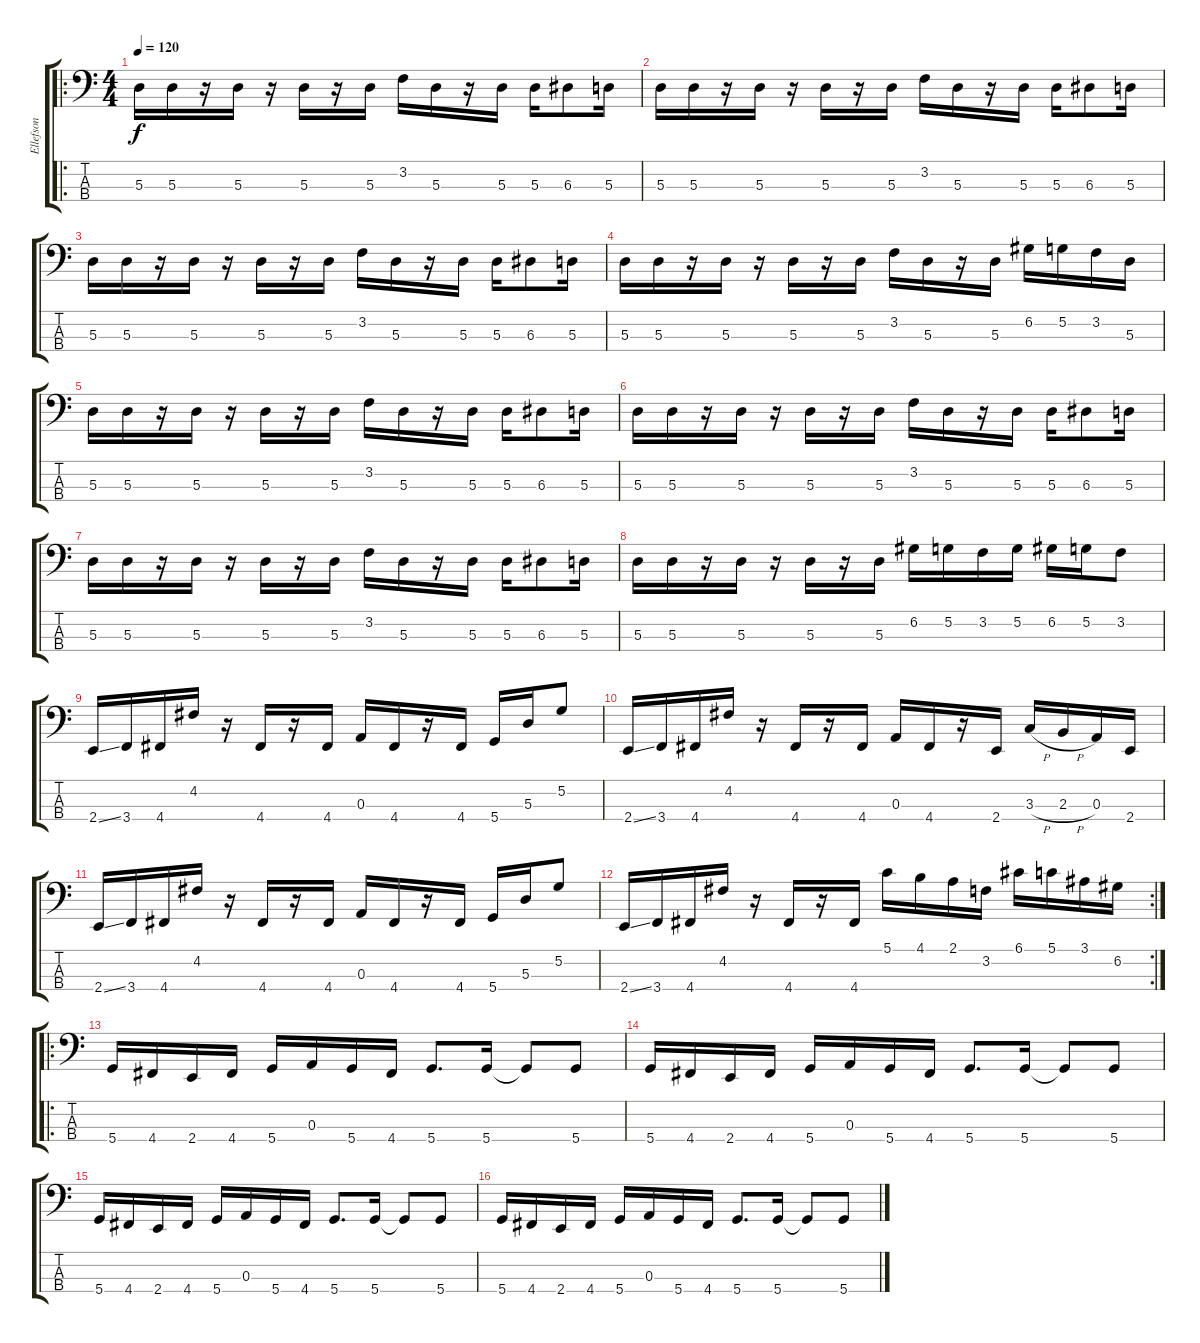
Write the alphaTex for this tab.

\track ("Ellefson" "Ellefson") {instrument electricbasspick}
\staff {score tabs}
\tuning (G2 D2 A1 D1) {hide}
\ro
\ts (4 4)
\tempo 120
\clef f4
\ks c
5.3.16{dy f} 5.3.16 r.16 5.3.16 r.16 5.3.16 r.16 5.3.16 3.2.16 5.3.16 r.16 5.3.16 5.3.16 6.3.8 5.3.16 |
5.3.16 5.3.16 r.16 5.3.16 r.16 5.3.16 r.16 5.3.16 3.2.16 5.3.16 r.16 5.3.16 5.3.16 6.3.8 5.3.16 |
5.3.16 5.3.16 r.16 5.3.16 r.16 5.3.16 r.16 5.3.16 3.2.16 5.3.16 r.16 5.3.16 5.3.16 6.3.8 5.3.16 |
5.3.16 5.3.16 r.16 5.3.16 r.16 5.3.16 r.16 5.3.16 3.2.16 5.3.16 r.16 5.3.16 6.2.16 5.2.16 3.2.16 5.3.16 |
5.3.16 5.3.16 r.16 5.3.16 r.16 5.3.16 r.16 5.3.16 3.2.16 5.3.16 r.16 5.3.16 5.3.16 6.3.8 5.3.16 |
5.3.16 5.3.16 r.16 5.3.16 r.16 5.3.16 r.16 5.3.16 3.2.16 5.3.16 r.16 5.3.16 5.3.16 6.3.8 5.3.16 |
5.3.16 5.3.16 r.16 5.3.16 r.16 5.3.16 r.16 5.3.16 3.2.16 5.3.16 r.16 5.3.16 5.3.16 6.3.8 5.3.16 |
5.3.16 5.3.16 r.16 5.3.16 r.16 5.3.16 r.16 5.3.16 6.2.16 5.2.16 3.2.16 5.2.16 6.2.16 5.2.16 3.2.8 |
2.4{ss}.16 3.4.16 4.4.16 4.2.16 r.16 4.4.16 r.16 4.4.16 0.3.16 4.4.16 r.16 4.4.16 5.4.16 5.3.16 5.2.8 |
2.4{ss}.16 3.4.16 4.4.16 4.2.16 r.16 4.4.16 r.16 4.4.16 0.3.16 4.4.16 r.16 2.4.16 3.3{h}.16 2.3{h}.16 0.3.16 2.4.16 |
2.4{ss}.16 3.4.16 4.4.16 4.2.16 r.16 4.4.16 r.16 4.4.16 0.3.16 4.4.16 r.16 4.4.16 5.4.16 5.3.16 5.2.8 |
\rc 2
2.4{ss}.16 3.4.16 4.4.16 4.2.16 r.16 4.4.16 r.16 4.4.16 5.1.16 4.1.16 2.1.16 3.2.16 6.1.16 5.1.16 3.1.16 6.2.16 |
\ro
5.4.16 4.4.16 2.4.16 4.4.16 5.4.16 0.3.16 5.4.16 4.4.16 5.4.8{d} 5.4.16 5.4{t}.8 5.4.8 |
5.4.16 4.4.16 2.4.16 4.4.16 5.4.16 0.3.16 5.4.16 4.4.16 5.4.8{d} 5.4.16 5.4{t}.8 5.4.8 |
5.4.16 4.4.16 2.4.16 4.4.16 5.4.16 0.3.16 5.4.16 4.4.16 5.4.8{d} 5.4.16 5.4{t}.8 5.4.8 |
5.4.16 4.4.16 2.4.16 4.4.16 5.4.16 0.3.16 5.4.16 4.4.16 5.4.8{d} 5.4.16 5.4{t}.8 5.4.8
